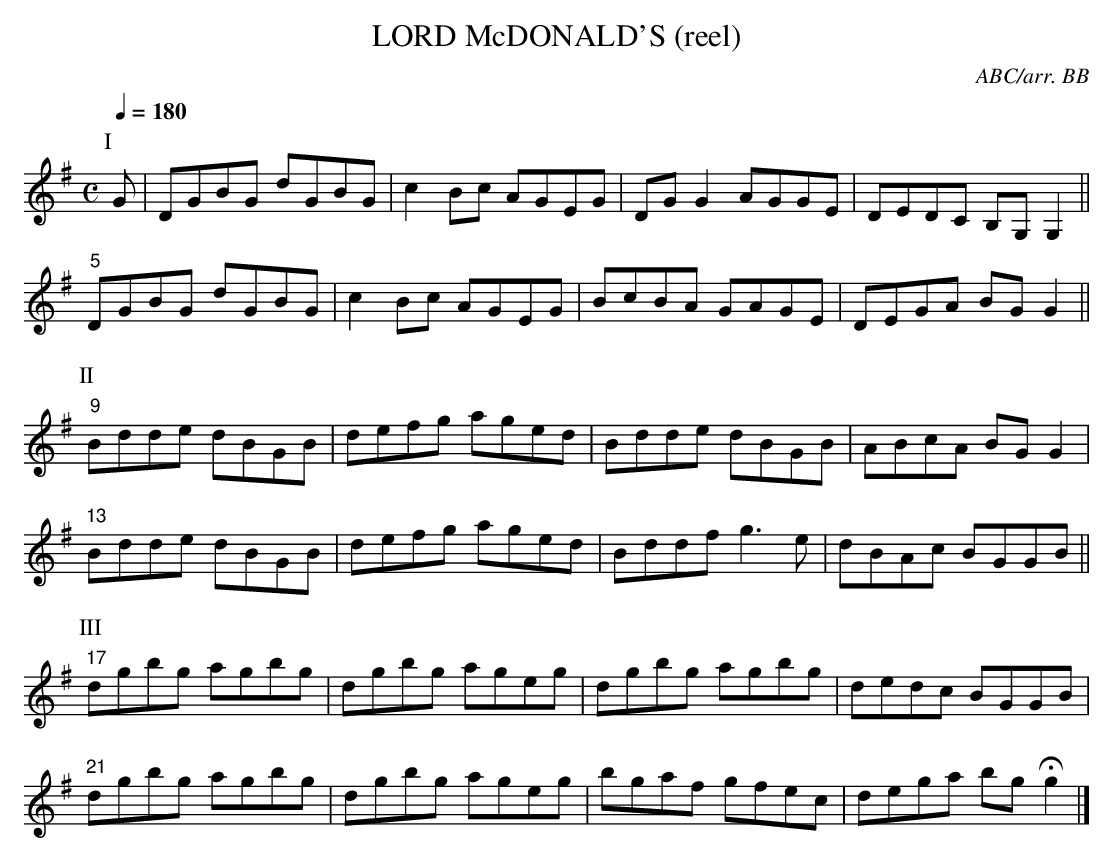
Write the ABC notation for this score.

X:1
T:LORD McDONALD'S (reel)
C:ABC/arr. BB
played I-II-III-II-I. The MP3 for this file will be in
that format.
L:1/8
Q:1/4=180
M:C
K:G
P:I
G|DGBG dGBG|c2Bc AGEG|DGG2 AGGE|DEDC B,G, G,2||
"5"DGBG dGBG|c2Bc AGEG|BcBA GAGE|DEGA BGG2||
P:II
"9"Bdde dBGB|defg aged|Bdde dBGB|ABcA BGG2|
"13"Bdde dBGB|defg aged|Bddf g3e|dBAc BGGB||
P:III
"17"dgbg agbg|dgbg ageg|dgbg agbg|dedc BGGB|
"21"dgbg agbg|dgbg ageg|bgaf gfec|dega bgHg2|]
